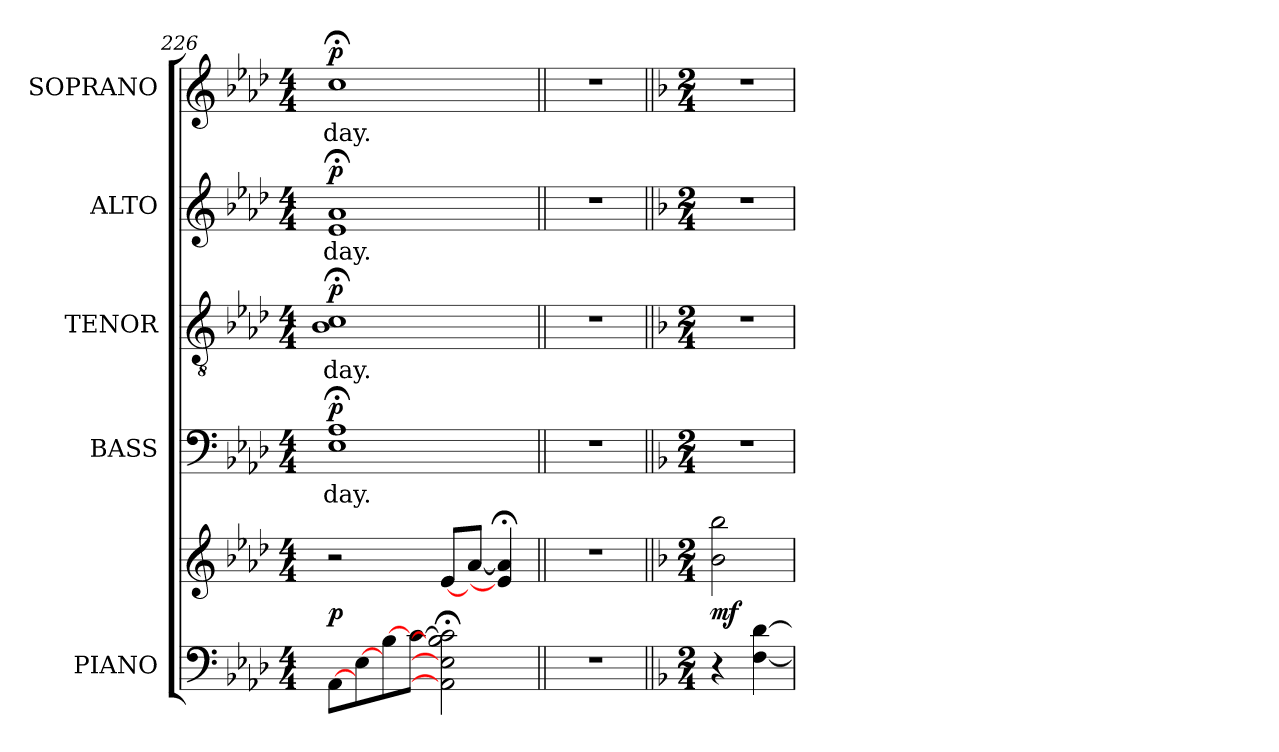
**kern	**kern	**dynam	**kern	**text	**dynam	**kern	**text	**dynam	**kern	**text	**dynam	**kern	**text	**dynam
*part5	*part5	*part5	*part4	*part4	*part4	*part3	*part3	*part3	*part2	*part2	*part2	*part1	*part1	*part1
*staff6	*staff5	*staff5/6	*staff4	*staff4	*staff4	*staff3	*staff3	*staff3	*staff2	*staff2	*staff2	*staff1	*staff1	*staff1
*I"PIANO	*	*	*I"BASS	*	*	*I"TENOR	*	*	*I"ALTO	*	*	*I"SOPRANO	*	*
*I'PNO.	*	*	*I'B.	*	*	*I'T.	*	*	*I'A.	*	*	*I'S.	*	*
*clefF4	*clefG2	*	*clefF4	*	*	*clefGv2	*	*	*clefG2	*	*	*clefG2	*	*
*	*	*	*	*	*	*ITrd7c12	*	*	*	*	*	*	*	*
*k[b-e-a-d-]	*k[b-e-a-d-]	*	*k[b-e-a-d-]	*	*	*k[b-e-a-d-]	*	*	*k[b-e-a-d-]	*	*	*k[b-e-a-d-]	*	*
*A-:	*A-:	*	*A-:	*	*	*A-:	*	*	*A-:	*	*	*A-:	*	*
*M4/4	*M4/4	*	*M4/4	*	*	*M4/4	*	*	*M4/4	*	*	*M4/4	*	*
=226	=226	=226	=226	=226	=226	=226	=226	=226	=226	=226	=226	=226	=226	=226
!	!	!	!	!LO:LY:b:color=#000000	!	!	!	!	!	!	!	!	!	!
!	!	!	!	!	!	!	!LO:LY:b:color=#000000	!	!	!	!	!	!	!
!	!	!	!	!	!	!	!	!	!	!LO:LY:b:color=#000000	!	!	!	!
!	!	!	!	!	!	!	!	!	!	!	!	!	!LO:LY:b:color=#000000	!
[8AA-i\L	2r	p	1E-i; 1A-i;	day.	p	1BB-i; 1Ci;	day.	p	1e-i; 1a-i;	day.	p	1cc;i	day.	p
[8E-i\	.	.	.	.	.	.	.	.	.	.	.	.	.	.
[8B-i\	.	.	.	.	.	.	.	.	.	.	.	.	.	.
[8ci\J	.	.	.	.	.	.	.	.	.	.	.	.	.	.
2AA-i\]; 2E-i]; 2B-i]; 2ci];	[8e-i/L	.	.	.	.	.	.	.	.	.	.	.	.	.
.	[8a-i/J	.	.	.	.	.	.	.	.	.	.	.	.	.
.	4e-i/]; 4a-i];	.	.	.	.	.	.	.	.	.	.	.	.	.
=227||	=227||	=227||	=227||	=227||	=227||	=227||	=227||	=227||	=227||	=227||	=227||	=227||	=227||	=227||
1r	1r	.	1r	.	.	1r	.	.	1r	.	.	1r	.	.
!!LO:PB:g=z
=228||	=228||	=228||	=228||	=228||	=228||	=228||	=228||	=228||	=228||	=228||	=228||	=228||	=228||	=228||
!!LO:REH:place=s1:B:color=#000000:enc=box:fs=19.1405:t=K
*k[b-]	*k[b-]	*	*k[b-]	*	*	*k[b-]	*	*	*k[b-]	*	*	*k[b-]	*	*
*F:	*F:	*	*F:	*	*	*F:	*	*	*F:	*	*	*F:	*	*
*M2/4	*M2/4	*	*M2/4	*	*	*M2/4	*	*	*M2/4	*	*	*M2/4	*	*
*	*MM60	*	*	*	*	*	*	*	*MM60	*	*	*MM60	*	*
!	!	!	!LO:N:vis=1	!	!	!LO:N:vis=1	!	!	!LO:N:vis=1	!	!	!LO:N:vis=1	!	!
4r	2b-i\ 2bb-i	mf	2r	.	.	2r	.	.	2r	.	.	2r	.	.
[4Fi\ [4di	.	.	.	.	.	.	.	.	.	.	.	.	.	.
=	=	=	=	=	=	=	=	=	=	=	=	=	=	=
*-	*-	*-	*-	*-	*-	*-	*-	*-	*-	*-	*-	*-	*-	*-
